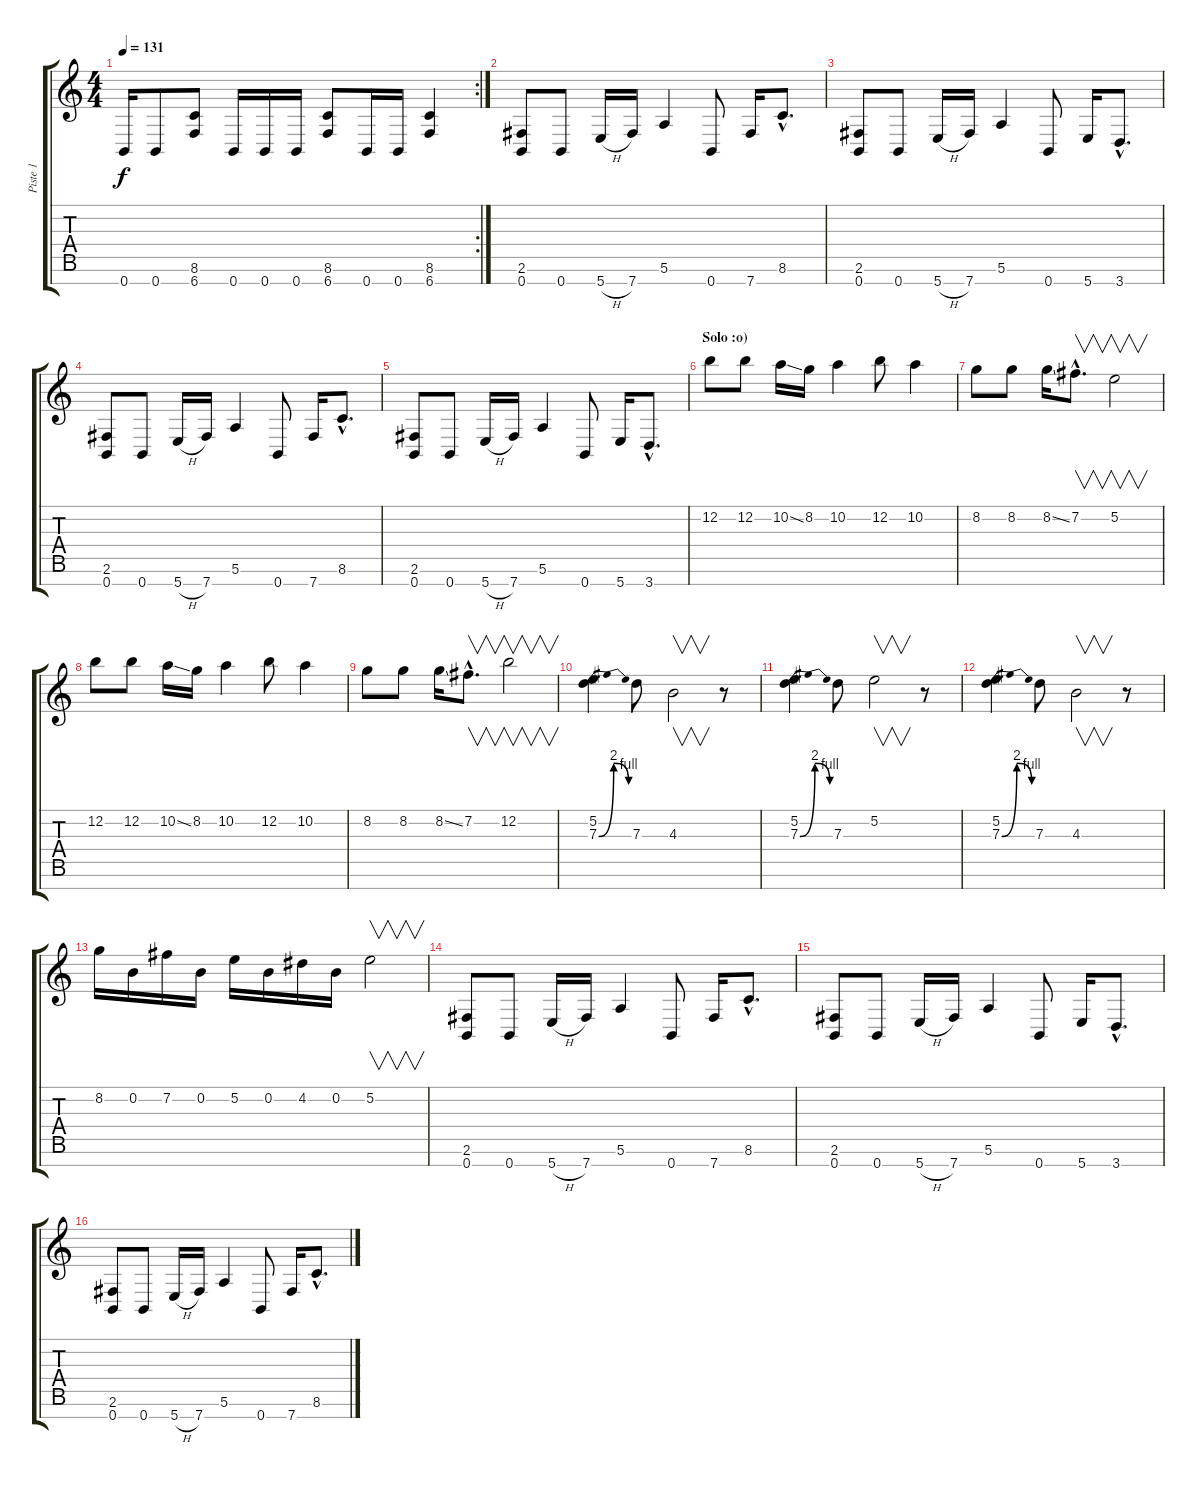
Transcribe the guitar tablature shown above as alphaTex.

\track ("Piste 1" "Piste 1") {instrument distortionguitar}
\staff {score tabs}
\tuning (E4 B3 G3 D3 A2 E2 B1) {hide}
\rc 2
\ts (4 4)
\tempo 131
\clef g2
\ks c
0.7.16{dy f} 0.7.8 (8.6 6.7).8 0.7.16 0.7.16 0.7.16 (8.6 6.7).8 0.7.16 0.7.16 (8.6 6.7).4 |
(2.6 0.7).8 0.7.8 5.7{h}.16 7.7.16 5.6.4 0.7.8 7.7.16 8.6{hac}.8{d} |
(2.6 0.7).8 0.7.8 5.7{h}.16 7.7.16 5.6.4 0.7.8 5.7.16 3.7{hac}.8{d} |
(2.6 0.7).8 0.7.8 5.7{h}.16 7.7.16 5.6.4 0.7.8 7.7.16 8.6{hac}.8{d} |
(2.6 0.7).8 0.7.8 5.7{h}.16 7.7.16 5.6.4 0.7.8 5.7.16 3.7{hac}.8{d} |
\section ("" "Solo :o)")
12.2.8 12.2.8 10.2{ss}.16 8.2.16 10.2.4 12.2.8 10.2.4 |
8.2.8 8.2.8 8.2{ss}.16 7.2{hac}.8{v d} 5.2.2{v} |
12.2.8 12.2.8 10.2{ss}.16 8.2.16 10.2.4 12.2.8 10.2.4 |
8.2.8 8.2.8 8.2{ss}.16 7.2{hac}.8{v d} 12.2.2{v} |
(5.2 7.3{be (bendrelease 0 0 30 8 30 8 60 4)}).4 7.3.8 4.3.2{v} r.8 |
(5.2 7.3{be (bendrelease 0 0 30 8 30 8 60 4)}).4 7.3.8 5.2.2{v} r.8 |
(5.2 7.3{be (bendrelease 0 0 30 8 30 8 60 4)}).4 7.3.8 4.3.2{v} r.8 |
8.2.16 0.2.16 7.2.16 0.2.16 5.2.16 0.2.16 4.2.16 0.2.16 5.2.2{v} |
(2.6 0.7).8 0.7.8 5.7{h}.16 7.7.16 5.6.4 0.7.8 7.7.16 8.6{hac}.8{d} |
(2.6 0.7).8 0.7.8 5.7{h}.16 7.7.16 5.6.4 0.7.8 5.7.16 3.7{hac}.8{d} |
(2.6 0.7).8 0.7.8 5.7{h}.16 7.7.16 5.6.4 0.7.8 7.7.16 8.6{hac}.8{d}
